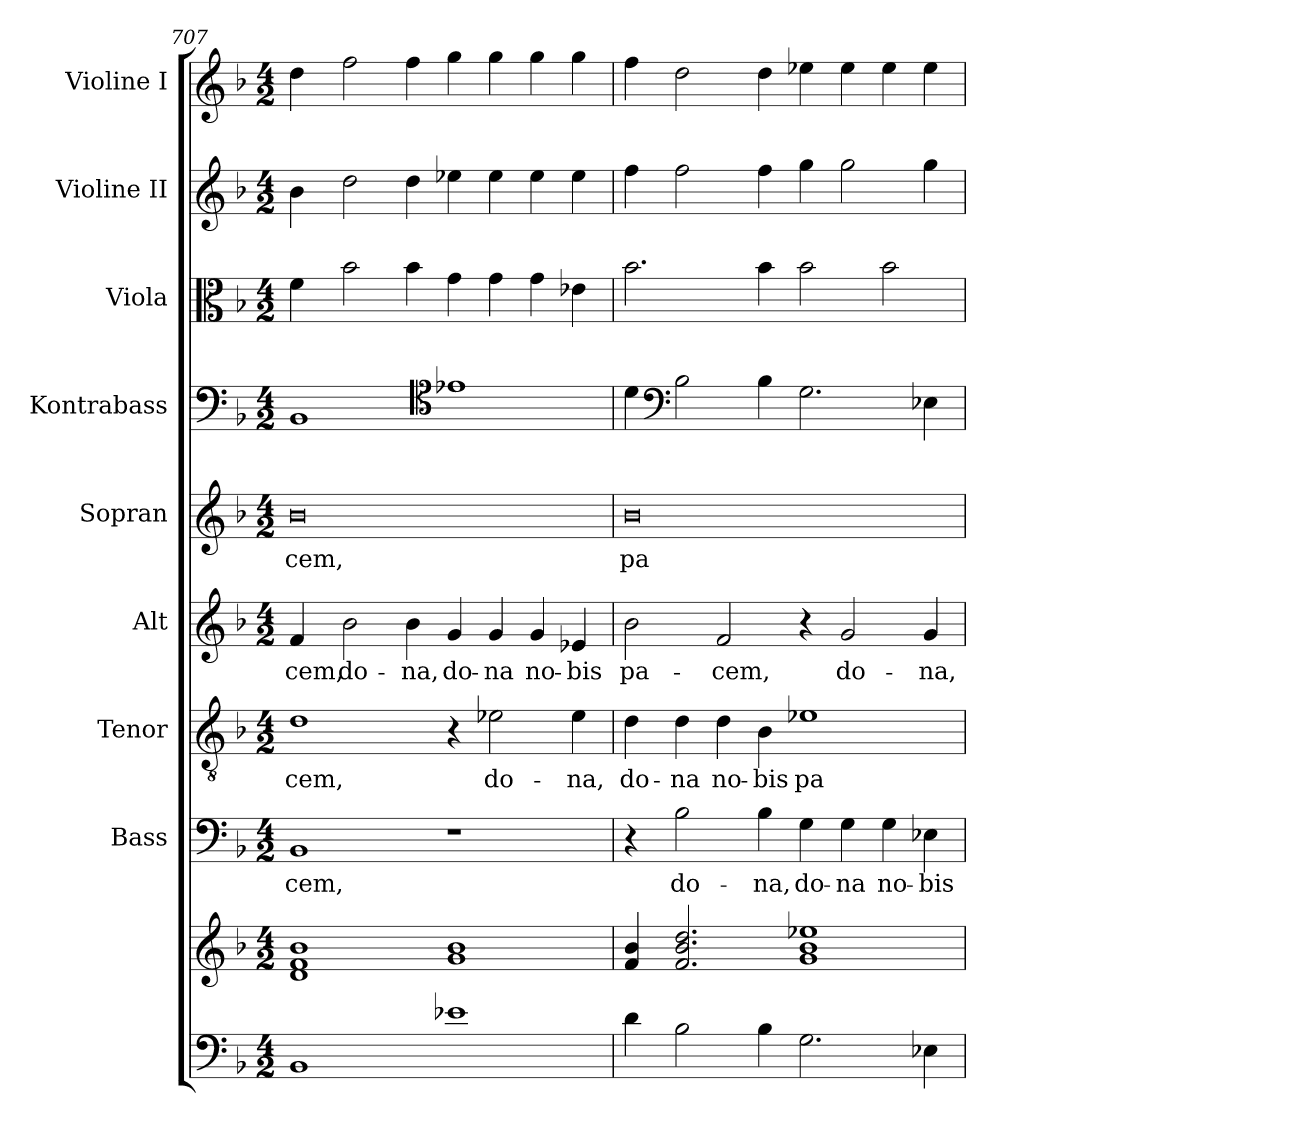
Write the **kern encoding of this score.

**kern	**kern	**kern	**text	**kern	**text	**kern	**text	**kern	**text	**kern	**kern	**kern	**kern
*part9	*part9	*part8	*part8	*part7	*part7	*part6	*part6	*part5	*part5	*part4	*part3	*part2	*part1
*staff10	*staff9	*staff8	*staff8	*staff7	*staff7	*staff6	*staff6	*staff5	*staff5	*staff4	*staff3	*staff2	*staff1
*	*	*I"Bass	*	*I"Tenor	*	*I"Alt	*	*I"Sopran	*	*I"Kontrabass	*I"Viola	*I"Violine II	*I"Violine I
*	*	*I'B.	*	*I'T.	*	*I'A.	*	*I'S.	*	*I'Kb.	*I'Vla.	*I'Vl. II	*I'Vl. I
*clefF4	*clefG2	*clefF4	*	*clefGv2	*	*clefG2	*	*clefG2	*	*clefF4	*clefC3	*clefG2	*clefG2
*	*	*	*	*	*	*	*	*	*	*ITrd7c12	*	*	*
*k[b-]	*k[b-]	*k[b-]	*	*k[b-]	*	*k[b-]	*	*k[b-]	*	*k[b-]	*k[b-]	*k[b-]	*k[b-]
*F:	*F:	*F:	*	*F:	*	*F:	*	*F:	*	*F:	*F:	*F:	*F:
*M4/2	*M4/2	*M4/2	*	*M4/2	*	*M4/2	*	*M4/2	*	*M4/2	*M4/2	*M4/2	*M4/2
=707	=707	=707	=707	=707	=707	=707	=707	=707	=707	=707	=707	=707	=707
!	!	!	!LO:LY:b	!	!LO:LY:b	!	!LO:LY:b	!	!LO:LY:b	!	!	!	!
1BB-	1d 1f 1b-	1BB-	-cem,	1d	-cem,	4f/	-cem,	0b-	-cem,	1BBB-	4f\	4b-\	4dd\
!	!	!	!	!	!	!	!LO:LY:b	!	!	!	!	!	!
.	.	.	.	.	.	2b-\	do-	.	.	.	2b-\	2dd\	2ff\
!	!	!	!	!	!	!	!LO:LY:b	!	!	!	!	!	!
.	.	.	.	.	.	4b-\	-na,	.	.	.	4b-\	4dd\	4ff\
*	*	*	*	*	*	*	*	*	*	*clefC4	*	*	*
!	!	!	!	!	!	!	!LO:LY:b	!	!	!	!	!	!
1e-X	1g 1b-	1r	.	4r	.	4g/	do-	.	.	1E-X	4g\	4ee-X\	4gg\
!	!	!	!	!	!LO:LY:b	!	!LO:LY:b	!	!	!	!	!	!
.	.	.	.	2e-X\	do-	4g/	-na	.	.	.	4g\	4ee-\	4gg\
!	!	!	!	!	!	!	!LO:LY:b	!	!	!	!	!	!
.	.	.	.	.	.	4g/	no-	.	.	.	4g\	4ee-\	4gg\
!	!	!	!	!	!LO:LY:b	!	!LO:LY:b	!	!	!	!	!	!
.	.	.	.	4e-\	-na,	4e-X/	-bis	.	.	.	4e-X\	4ee-\	4gg\
!!LO:PB:g=z
=708	=708	=708	=708	=708	=708	=708	=708	=708	=708	=708	=708	=708	=708
!	!	!	!	!	!LO:LY:b	!	!LO:LY:b	!	!LO:LY:b	!	!	!	!
4d\	4f/ 4b-/	4r	.	4d\	do-	2b-\	pa-	0b-	pa-	4D\	2.b-\	4ff\	4ff\
*	*	*	*	*	*	*	*	*	*	*clefF4	*	*	*
!	!	!	!LO:LY:b	!	!LO:LY:b	!	!	!	!	!	!	!	!
2B-\	2.f/ 2.b-/ 2.dd/	2B-\	do-	4d\	-na	.	.	.	.	2BB-\	.	2ff\	2dd\
!	!	!	!	!	!LO:LY:b	!	!LO:LY:b	!	!	!	!	!	!
.	.	.	.	4d\	no-	2f/	-cem,	.	.	.	.	.	.
!	!	!	!LO:LY:b	!	!LO:LY:b	!	!	!	!	!	!	!	!
4B-\	.	4B-\	-na,	4B-\	-bis	.	.	.	.	4BB-\	4b-\	4ff\	4dd\
!	!	!	!LO:LY:b	!	!LO:LY:b	!	!	!	!	!	!	!	!
2.G\	1g 1b- 1ee-X	4G\	do-	1e-X	pa-	4r	.	.	.	2.GG\	2b-\	4gg\	4ee-X\
!	!	!	!LO:LY:b	!	!	!	!LO:LY:b	!	!	!	!	!	!
.	.	4G\	-na	.	.	2g/	do-	.	.	.	.	2gg\	4ee-\
!	!	!	!LO:LY:b	!	!	!	!	!	!	!	!	!	!
.	.	4G\	no-	.	.	.	.	.	.	.	2b-\	.	4ee-\
!	!	!	!LO:LY:b	!	!	!	!LO:LY:b	!	!	!	!	!	!
4E-X\	.	4E-X\	-bis	.	.	4g/	-na,	.	.	4EE-X\	.	4gg\	4ee-\
=	=	=	=	=	=	=	=	=	=	=	=	=	=
*-	*-	*-	*-	*-	*-	*-	*-	*-	*-	*-	*-	*-	*-
